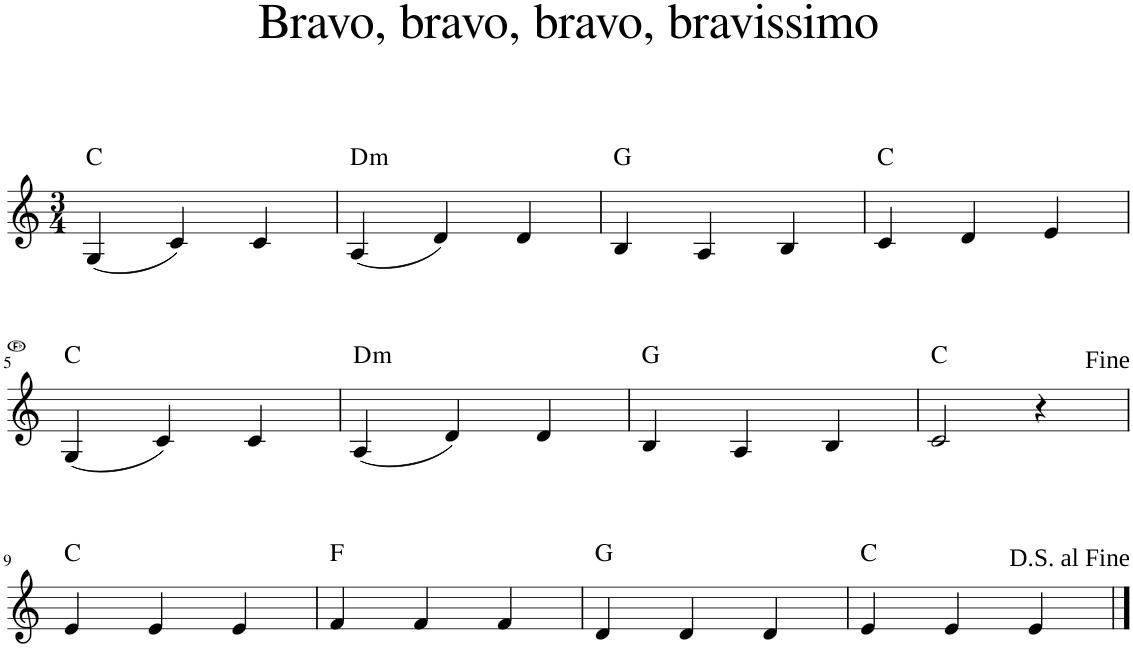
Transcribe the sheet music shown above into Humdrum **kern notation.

**kern	**harte
*part1	*part1
*staff1	*
*I"Piano	*
*I'Pno	*
*clefG2	*
*k[]	*
*M3/4	*
=1	=1
(4G/	C:maj
4c/)	.
4c/	.
=2	=2
!	!LO:H:kt=m
(4A/	D:min
4d/)	.
4d/	.
=3	=3
4B/	G:maj
4A/	.
4B/	.
=4	=4
4c/	C:maj
4d/	.
4e/	.
!!LO:LB:g=z
=5	=5
(4G/	C:maj
4c/)	.
4c/	.
=6	=6
!	!LO:H:kt=m
(4A/	D:min
4d/)	.
4d/	.
=7	=7
4B/	G:maj
4A/	.
4B/	.
=8	=8
2c/	C:maj
4r	.
!LO:TX:a:t=<font face="Times New Roman"/>Fine	!
!!LO:LB:g=z
=9	=9
4e/	C:maj
4e/	.
4e/	.
=10	=10
4f/	F:maj
4f/	.
4f/	.
=11	=11
4d/	G:maj
4d/	.
4d/	.
=12	=12
4e/	C:maj
4e/	.
4e/	.
!LO:TX:a:t=<font face="Times New Roman"/>D.S. al Fine	!
==	==
*-	*-
